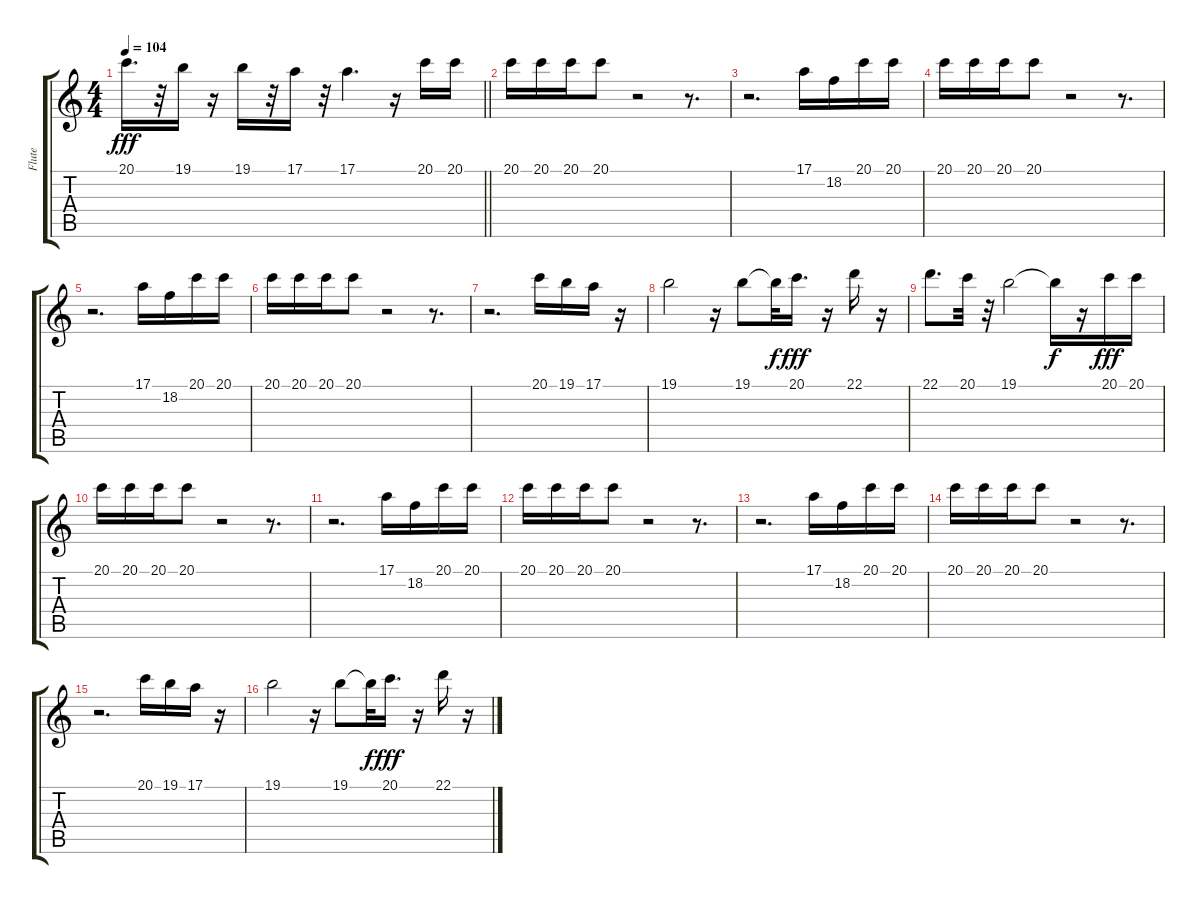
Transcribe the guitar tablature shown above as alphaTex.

\track ("Flute" "Flute") {instrument flute}
\staff {score tabs}
\tuning (E4 B3 G3 D3 A2 E2) {hide}
\ts (4 4)
\tempo 104
\clef g2
\barLineRight lightlight
\ks c
20.1.16{d dy fff} r.32 19.1.16 r.16 19.1.16 r.32 17.1.16 r.32 17.1.4{d} r.16 20.1.16 20.1.16 |
20.1.16 20.1.16 20.1.16 20.1.8 r.2 r.8{d} |
r.2{d} 17.1.16 18.2.16 20.1.16 20.1.16 |
20.1.16 20.1.16 20.1.16 20.1.8 r.2 r.8{d} |
r.2{d} 17.1.16 18.2.16 20.1.16 20.1.16 |
20.1.16 20.1.16 20.1.16 20.1.8 r.2 r.8{d} |
r.2{d} 20.1.16 19.1.16 17.1.16 r.16 |
19.1.2 r.16 19.1.8 19.1{t}.32{dy f} 20.1.16{d dy fff} r.16 22.1.16 r.16 |
22.1.8{d} 20.1.32 r.32 19.1.2 19.1{t}.16{dy f} r.16 20.1.16{dy fff} 20.1.16 |
20.1.16 20.1.16 20.1.16 20.1.8 r.2 r.8{d} |
r.2{d} 17.1.16 18.2.16 20.1.16 20.1.16 |
20.1.16 20.1.16 20.1.16 20.1.8 r.2 r.8{d} |
r.2{d} 17.1.16 18.2.16 20.1.16 20.1.16 |
20.1.16 20.1.16 20.1.16 20.1.8 r.2 r.8{d} |
r.2{d} 20.1.16 19.1.16 17.1.16 r.16 |
19.1.2 r.16 19.1.8 19.1{t}.32{dy f} 20.1.16{d dy fff} r.16 22.1.16 r.16
